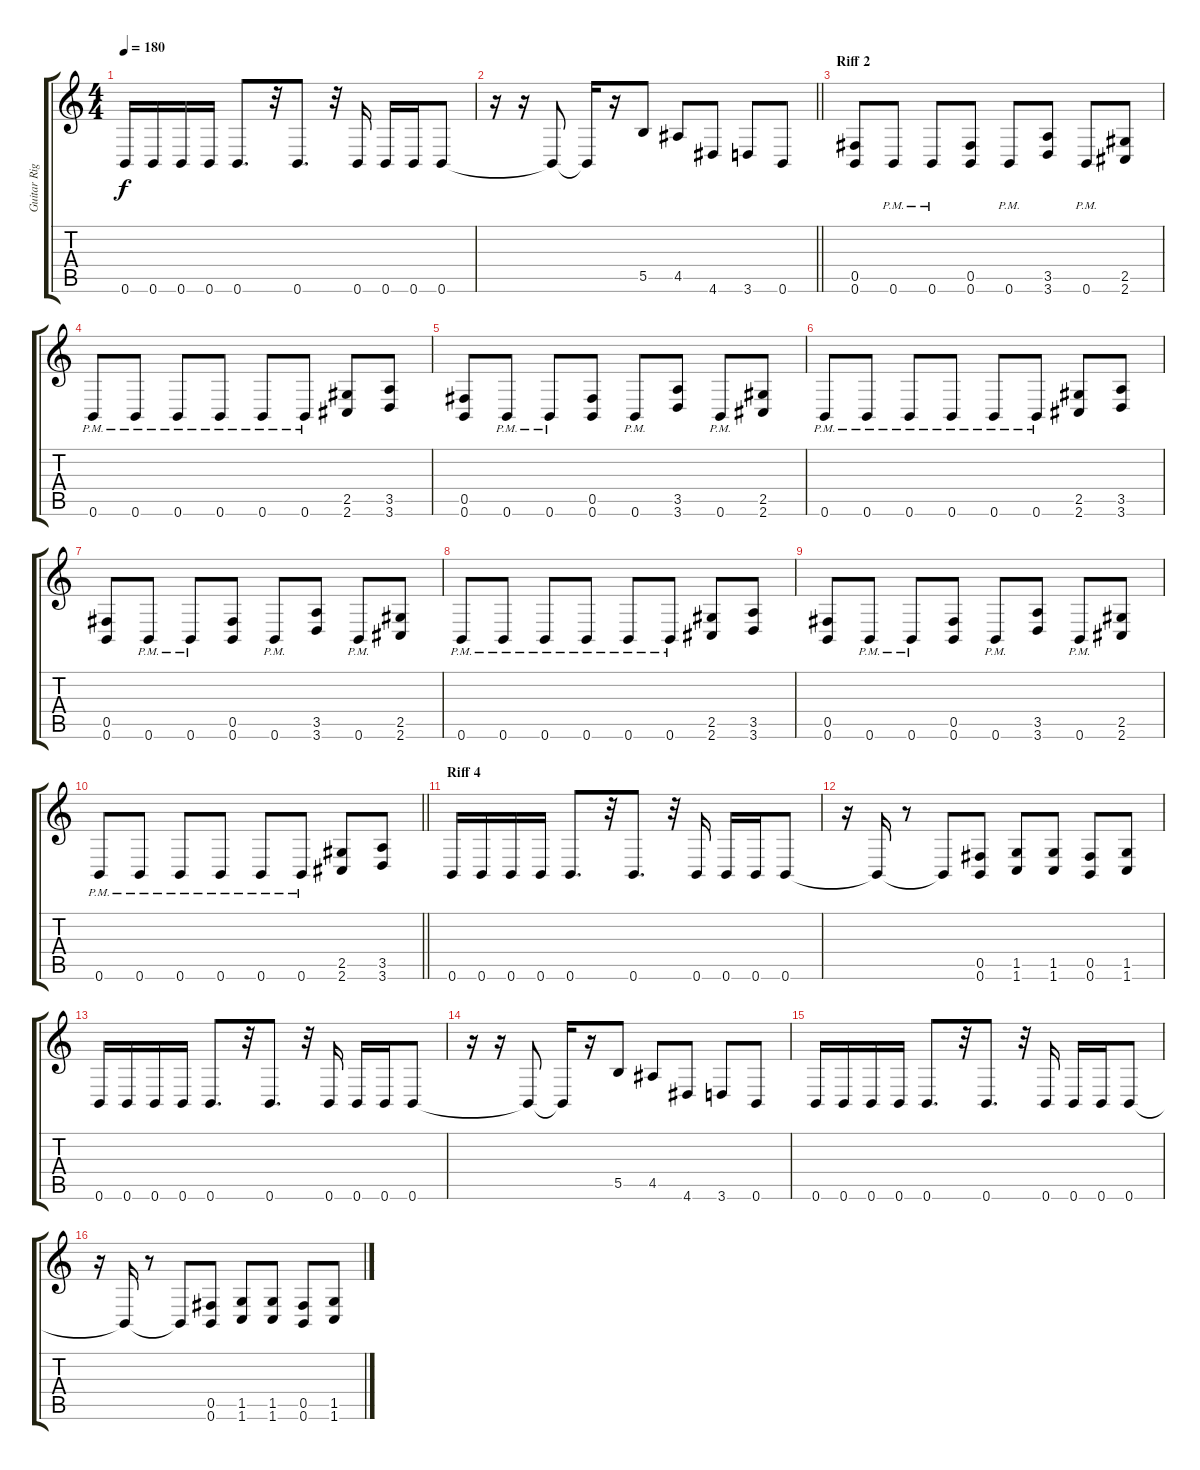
\track ("Guitar Right" "Guitar Rig") {instrument distortionguitar}
\staff {score tabs}
\tuning (Db4 Ab3 E3 B2 Gb2 B1) {hide}
\ts (4 4)
\tempo 180
\clef g2
\ks c
0.6.16{dy f} 0.6.16 0.6.16 0.6.16 0.6.8{d} r.32 0.6.8{d} r.32 0.6.16 0.6.16 0.6.16 0.6.8 |
\barLineRight lightlight
r.16 r.16 0.6{t}.8 0.6{t}.16 r.16 5.5.8 4.5.8 4.6.8 3.6.8 0.6.8 |
\section ("" "Riff 2")
(0.5 0.6).8 0.6{pm}.8 0.6{pm}.8 (0.5 0.6).8 0.6{pm}.8 (3.5 3.6).8 0.6{pm}.8 (2.5 2.6).8 |
0.6{pm}.8 0.6{pm}.8 0.6{pm}.8 0.6{pm}.8 0.6{pm}.8 0.6{pm}.8 (2.5 2.6).8 (3.5 3.6).8 |
(0.5 0.6).8 0.6{pm}.8 0.6{pm}.8 (0.5 0.6).8 0.6{pm}.8 (3.5 3.6).8 0.6{pm}.8 (2.5 2.6).8 |
0.6{pm}.8 0.6{pm}.8 0.6{pm}.8 0.6{pm}.8 0.6{pm}.8 0.6{pm}.8 (2.5 2.6).8 (3.5 3.6).8 |
(0.5 0.6).8 0.6{pm}.8 0.6{pm}.8 (0.5 0.6).8 0.6{pm}.8 (3.5 3.6).8 0.6{pm}.8 (2.5 2.6).8 |
0.6{pm}.8 0.6{pm}.8 0.6{pm}.8 0.6{pm}.8 0.6{pm}.8 0.6{pm}.8 (2.5 2.6).8 (3.5 3.6).8 |
(0.5 0.6).8 0.6{pm}.8 0.6{pm}.8 (0.5 0.6).8 0.6{pm}.8 (3.5 3.6).8 0.6{pm}.8 (2.5 2.6).8 |
\barLineRight lightlight
0.6{pm}.8 0.6{pm}.8 0.6{pm}.8 0.6{pm}.8 0.6{pm}.8 0.6{pm}.8 (2.5 2.6).8 (3.5 3.6).8 |
\section ("" "Riff 4")
0.6.16 0.6.16 0.6.16 0.6.16 0.6.8{d} r.32 0.6.8{d} r.32 0.6.16 0.6.16 0.6.16 0.6.8 |
r.16 0.6{t}.16 r.8 0.6{t}.8 (0.5 0.6).8 (1.5 1.6).8 (1.5 1.6).8 (0.5 0.6).8 (1.5 1.6).8 |
0.6.16 0.6.16 0.6.16 0.6.16 0.6.8{d} r.32 0.6.8{d} r.32 0.6.16 0.6.16 0.6.16 0.6.8 |
r.16 r.16 0.6{t}.8 0.6{t}.16 r.16 5.5.8 4.5.8 4.6.8 3.6.8 0.6.8 |
0.6.16 0.6.16 0.6.16 0.6.16 0.6.8{d} r.32 0.6.8{d} r.32 0.6.16 0.6.16 0.6.16 0.6.8 |
r.16 0.6{t}.16 r.8 0.6{t}.8 (0.5 0.6).8 (1.5 1.6).8 (1.5 1.6).8 (0.5 0.6).8 (1.5 1.6).8
